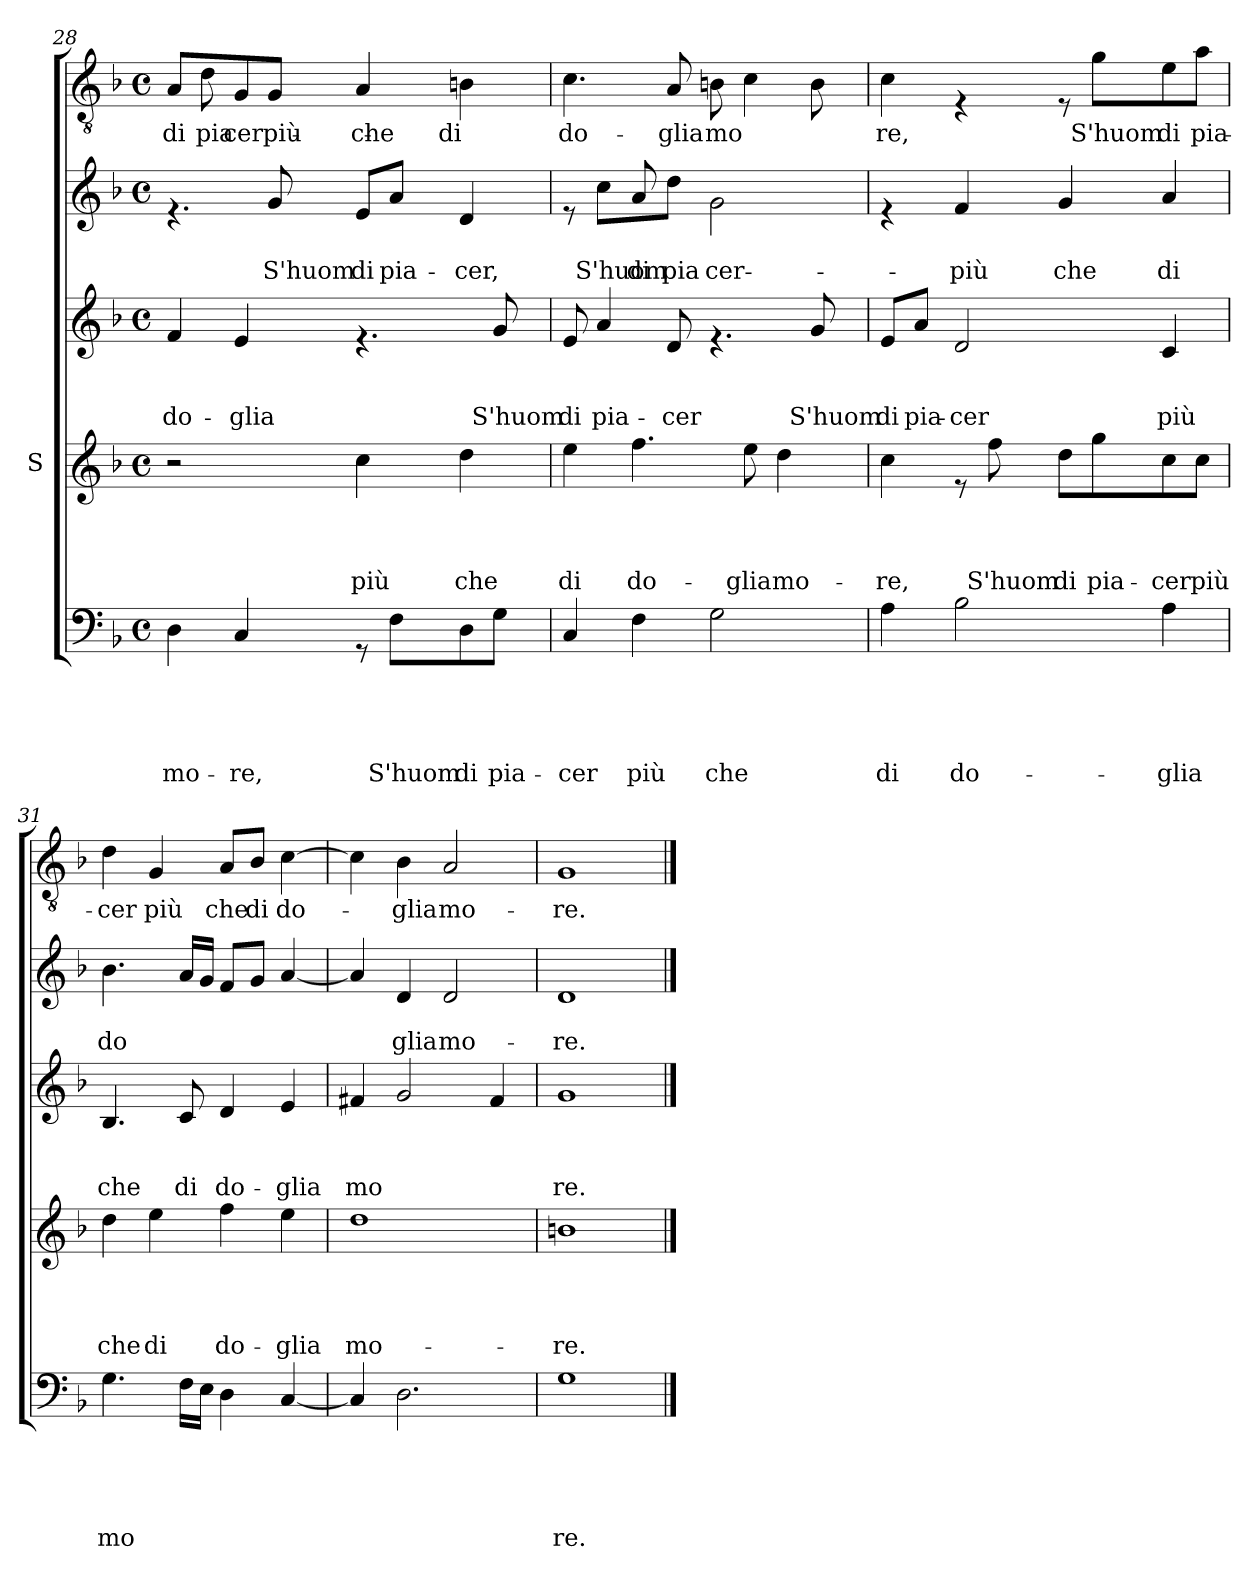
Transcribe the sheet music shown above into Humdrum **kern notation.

**kern	**text	**text	**text	**text	**text	**kern	**text	**text	**text	**text	**kern	**text	**text	**text	**kern	**text	**text	**kern	**text
*part5	*part5	*part5	*part5	*part5	*part5	*part4	*part4	*part4	*part4	*part4	*part3	*part3	*part3	*part3	*part2	*part2	*part2	*part1	*part1
*staff5	*staff5	*staff5	*staff5	*staff5	*staff5	*staff4	*staff4	*staff4	*staff4	*staff4	*staff3	*staff3	*staff3	*staff3	*staff2	*staff2	*staff2	*staff1	*staff1
*	*	*	*	*	*	*I"S	*	*	*	*	*	*	*	*	*	*	*	*	*
*clefF4	*	*	*	*	*	*clefG2	*	*	*	*	*clefG2	*	*	*	*clefG2	*	*	*clefGv2	*
*k[b-]	*	*	*	*	*	*k[b-]	*	*	*	*	*k[b-]	*	*	*	*k[b-]	*	*	*k[b-]	*
*F:	*	*	*	*	*	*F:	*	*	*	*	*F:	*	*	*	*F:	*	*	*F:	*
*M4/4	*	*	*	*	*	*M4/4	*	*	*	*	*M4/4	*	*	*	*M4/4	*	*	*M4/4	*
*met(c)	*	*	*	*	*	*met(c)	*	*	*	*	*met(c)	*	*	*	*met(c)	*	*	*met(c)	*
=28	=28	=28	=28	=28	=28	=28	=28	=28	=28	=28	=28	=28	=28	=28	=28	=28	=28	=28	=28
!	!	!	!	!	!LO:LY:b	!	!	!	!	!	!	!	!	!LO:LY:b	!	!	!	!	!LO:LY:b
*	*	*	*	*	*	*	*	*	*	*	*	*	*	*	*	*	*	*^	*
4D\	.	.	.	.	mo-	2r	.	.	.	.	4f/	.	.	do-	4.re	.	.	8A/L	8ryy	di
!	!	!	!	!	!	!	!	!	!	!	!	!	!	!	!	!	!	!	!	!LO:LY:b
.	.	.	.	.	.	.	.	.	.	.	.	.	.	.	.	.	.	8ryy	8d\	pia-
!	!	!	!	!	!LO:LY:b	!	!	!	!	!	!	!	!	!LO:LY:b	!	!	!	!	!	!LO:LY:b
4C/	.	.	.	.	-re,	.	.	.	.	.	4e/	.	.	-glia	.	.	.	8G/	2ryy	cer
!	!	!	!	!	!	!	!	!	!	!	!	!	!	!	!	!	!LO:LY:b	!	!	!LO:LY:b
.	.	.	.	.	.	.	.	.	.	.	.	.	.	.	8g/	.	S'huom	8G/J	.	più
!	!	!	!	!	!	!	!	!	!	!LO:LY:b	!	!	!	!	!	!	!LO:LY:b	!	!	!LO:LY:b
8rGG	.	.	.	.	.	4cc\	.	.	.	-più	4.re	.	.	.	8e/L	.	di	4A/	.	che
!	!	!	!	!	!LO:LY:b	!	!	!	!	!	!	!	!	!	!	!	!LO:LY:b	!	!	!
8F\L	.	.	.	.	S'huom	.	.	.	.	.	.	.	.	.	8a/J	.	pia-	.	.	.
!	!	!	!	!	!LO:LY:b	!	!	!	!	!LO:LY:b	!	!	!	!	!	!	!LO:LY:b	!	!	!LO:LY:b
8D\	.	.	.	.	di	4dd\	.	.	.	che	.	.	.	.	4d/	.	-cer,	4ryy	4Bn\	-di
!	!	!	!	!	!LO:LY:b	!	!	!	!	!	!	!	!	!LO:LY:b	!	!	!	!	!	!
8G\J	.	.	.	.	pia-	.	.	.	.	.	8g/	.	.	S'huom	.	.	.	.	.	.
*	*	*	*	*	*	*	*	*	*	*	*	*	*	*	*	*	*	*v	*v	*
=29	=29	=29	=29	=29	=29	=29	=29	=29	=29	=29	=29	=29	=29	=29	=29	=29	=29	=29	=29
!	!	!	!	!	!LO:LY:b	!	!	!	!	!LO:LY:b	!	!	!	!LO:LY:b	!	!	!	!	!LO:LY:b
*	*	*	*	*	*	*	*	*	*	*	*	*	*	*	*^	*	*	*	*
4C/	.	.	.	.	-cer	4ee\	.	.	.	di	8e/	.	.	di	8re	4ryy	.	.	4.c\	do-
!	!	!	!	!	!	!	!	!	!	!	!	!	!	!LO:LY:b	!	!	!	!LO:LY:b	!	!
.	.	.	.	.	.	.	.	.	.	.	4a/	.	.	pia-	8cc\L	.	.	S'huom	.	.
!	!	!	!	!	!LO:LY:b	!	!	!	!	!LO:LY:b	!	!	!	!	!	!	!	!LO:LY:b	!	!
4F\	.	.	.	.	più	4.ff\	.	.	.	do-	.	.	.	.	8ryy	8a/	.	-di	.	.
!	!	!	!	!	!	!	!	!	!	!	!	!	!	!LO:LY:b	!	!	!	!LO:LY:b	!	!LO:LY:b
.	.	.	.	.	.	.	.	.	.	.	8d/	.	.	-cer	8dd\J	8ryy	.	pia-	8A/	-glia
!	!	!	!	!	!LO:LY:b	!	!	!	!	!	!	!	!	!	!	!	!	!LO:LY:b	!	!LO:LY:b
2G\	.	.	.	.	che	.	.	.	.	.	4.re	.	.	.	2ryy	2g\	.	cer	8Bn\	mo
!	!	!	!	!	!	!	!	!	!	!LO:LY:b	!	!	!	!	!	!	!	!	!	!
.	.	.	.	.	.	8ee\	.	.	.	-glia	.	.	.	.	.	.	.	.	4c\	.
!	!	!	!	!	!	!	!	!	!	!LO:LY:b	!	!	!	!	!	!	!	!	!	!
.	.	.	.	.	.	4dd\	.	.	.	mo-	.	.	.	.	.	.	.	.	.	.
!	!	!	!	!	!	!	!	!	!	!	!	!	!	!LO:LY:b	!	!	!	!	!	!
.	.	.	.	.	.	.	.	.	.	.	8g/	.	.	S'huom	.	.	.	.	8B\	.
*	*	*	*	*	*	*	*	*	*	*	*	*	*	*	*v	*v	*	*	*	*
!!LO:LB:g=z
=30	=30	=30	=30	=30	=30	=30	=30	=30	=30	=30	=30	=30	=30	=30	=30	=30	=30	=30	=30
!	!	!	!	!	!LO:LY:b	!	!	!	!	!LO:LY:b	!	!	!	!LO:LY:b	!	!	!	!	!LO:LY:b
4A\	.	.	.	.	di	4cc\	.	.	.	-re,	8e/L	.	.	di	4re	.	.	4c\	re,
!	!	!	!	!	!	!	!	!	!	!	!	!	!	!LO:LY:b	!	!	!	!	!
.	.	.	.	.	.	.	.	.	.	.	8a/J	.	.	pia-	.	.	.	.	.
!	!	!	!	!	!LO:LY:b	!	!	!	!	!	!	!	!	!LO:LY:b	!	!	!LO:LY:b	!	!
2B-\	.	.	.	.	do-	8re	.	.	.	.	2d/	.	.	-cer	4f/	.	più	4rE	.
!	!	!	!	!	!	!	!	!	!	!LO:LY:b	!	!	!	!	!	!	!	!	!
.	.	.	.	.	.	8ff\	.	.	.	S'huom	.	.	.	.	.	.	.	.	.
!	!	!	!	!	!	!	!	!	!	!LO:LY:b	!	!	!	!	!	!	!LO:LY:b	!	!
.	.	.	.	.	.	8dd\L	.	.	.	di	.	.	.	.	4g/	.	che	8rE	.
!	!	!	!	!	!	!	!	!	!	!LO:LY:b	!	!	!	!	!	!	!	!	!LO:LY:b
.	.	.	.	.	.	8gg\	.	.	.	pia-	.	.	.	.	.	.	.	8g\L	S'huom
!	!	!	!	!	!LO:LY:b	!	!	!	!	!LO:LY:b	!	!	!	!LO:LY:b	!	!	!LO:LY:b	!	!LO:LY:b
4A\	.	.	.	.	-glia	8cc\	.	.	.	-cer	4c/	.	.	più	4a/	.	di	8e\	di
!	!	!	!	!	!	!	!	!	!	!LO:LY:b	!	!	!	!	!	!	!	!	!LO:LY:b
.	.	.	.	.	.	8cc\J	.	.	.	più	.	.	.	.	.	.	.	8a\J	pia-
=31	=31	=31	=31	=31	=31	=31	=31	=31	=31	=31	=31	=31	=31	=31	=31	=31	=31	=31	=31
!	!	!	!	!	!LO:LY:b	!	!	!	!	!LO:LY:b	!	!	!	!LO:LY:b	!	!	!LO:LY:b	!	!LO:LY:b
4.G\	.	.	.	.	mo	4dd\	.	.	.	che	4.B-/	.	.	che	4.b-\	.	do	4d\	-cer
!	!	!	!	!	!	!	!	!	!	!LO:LY:b	!	!	!	!	!	!	!	!	!LO:LY:b
.	.	.	.	.	.	4ee\	.	.	.	di	.	.	.	.	.	.	.	4G/	più
!	!	!	!	!	!	!	!	!	!	!	!	!	!	!LO:LY:b	!	!	!	!	!
16F\LL	.	.	.	.	.	.	.	.	.	.	8c/	.	.	di	16a/LL	.	.	.	.
16E\JJ	.	.	.	.	.	.	.	.	.	.	.	.	.	.	16g/JJ	.	.	.	.
!	!	!	!	!	!	!	!	!	!	!LO:LY:b	!	!	!	!LO:LY:b	!	!	!	!	!LO:LY:b
4D\	.	.	.	.	.	4ff\	.	.	.	do-	4d/	.	.	do-	8f/L	.	.	8A/L	che
!	!	!	!	!	!	!	!	!	!	!	!	!	!	!	!	!	!	!	!LO:LY:b
.	.	.	.	.	.	.	.	.	.	.	.	.	.	.	8g/J	.	.	8B-/J	di
!	!	!	!	!	!	!	!	!	!	!LO:LY:b	!	!	!	!LO:LY:b	!	!	!	!	!LO:LY:b
[<4C/	.	.	.	.	.	4ee\	.	.	.	-glia	4e/	.	.	-glia	[<4a/	.	.	[>4c\	do-
=32	=32	=32	=32	=32	=32	=32	=32	=32	=32	=32	=32	=32	=32	=32	=32	=32	=32	=32	=32
!	!	!	!	!	!	!	!	!	!	!LO:LY:b	!	!	!	!LO:LY:b	!	!	!	!	!
4C/]	.	.	.	.	.	1dd	.	.	.	mo-	4f#X/	.	.	mo	4a/]	.	.	4c\]	.
!	!	!	!	!	!	!	!	!	!	!	!	!	!	!	!	!	!LO:LY:b	!	!LO:LY:b
2.D\	.	.	.	.	.	.	.	.	.	.	2g/	.	.	.	4d/	.	glia	4B-\	-glia
!	!	!	!	!	!	!	!	!	!	!	!	!	!	!	!	!	!LO:LY:b	!	!LO:LY:b
.	.	.	.	.	.	.	.	.	.	.	.	.	.	.	2d/	.	mo-	2A/	mo-
.	.	.	.	.	.	.	.	.	.	.	4f#/	.	.	.	.	.	.	.	.
=33	=33	=33	=33	=33	=33	=33	=33	=33	=33	=33	=33	=33	=33	=33	=33	=33	=33	=33	=33
!	!	!	!	!	!LO:LY:b	!	!	!	!	!LO:LY:b	!	!	!	!LO:LY:b	!	!	!LO:LY:b	!	!LO:LY:b
1G	.	.	.	.	re.	1bn	.	.	.	-re.	1g	.	.	re.	1d	.	-re.	1G	-re.
==	==	==	==	==	==	==	==	==	==	==	==	==	==	==	==	==	==	==	==
*-	*-	*-	*-	*-	*-	*-	*-	*-	*-	*-	*-	*-	*-	*-	*-	*-	*-	*-	*-
